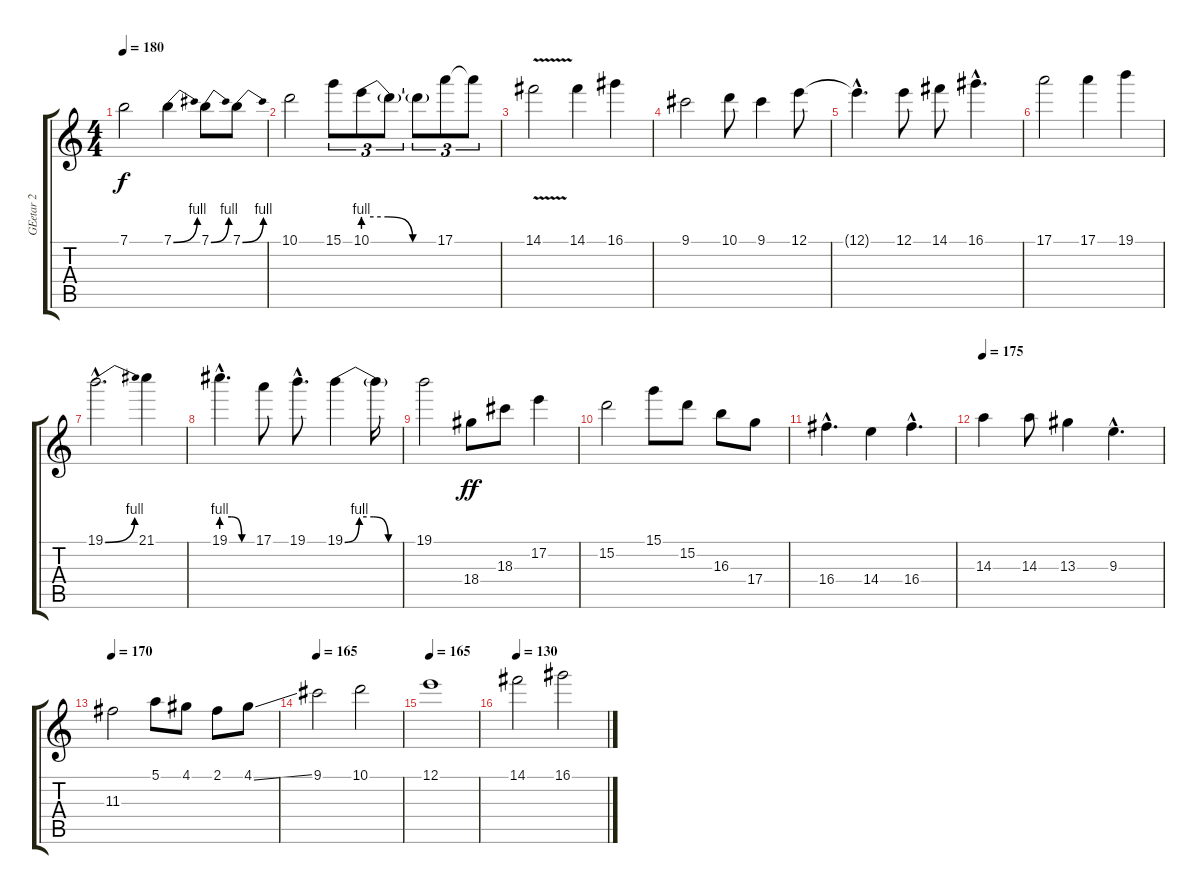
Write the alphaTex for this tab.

\track ("GEetar 2" "GEetar 2") {instrument overdrivenguitar}
\staff {score tabs}
\tuning (E4 B3 G3 D3 A2 E2) {hide}
\ts (4 4)
\tempo 180
\clef g2
\ks c
7.1{t}.2{dy f} 7.1{be (bend 0 0 60 4)}.4 7.1{be (bend 0 0 60 4)}.8 7.1{be (bend 0 0 60 4)}.8 |
10.1.2 15.1.8{tu (3 2)} 10.1{be (custom 0 4 20 4 40 0 60 0)}.8{tu (3 2)} 10.1{t}.8{tu (3 2)} 10.1{t}.8{tu (3 2)} 17.1.8{tu (3 2)} 17.1{t}.8{tu (3 2)} |
14.1{v}.2 14.1.4 16.1.4 |
9.1.2 10.1.8 9.1.4 12.1.8 |
12.1{hac t}.4{d} 12.1.8 14.1.8 16.1{hac}.4{d} |
17.1.2 17.1.4 19.1.4 |
19.1{be (bend 0 0 60 4) hac}.2{d} 21.1.4 |
19.1{be (custom 0 4 20 4 40 0 60 0) hac}.4{d} 17.1.8 19.1{hac}.8{d} 19.1{be (custom 0 0 15 4 30 4 45 0 60 0)}.4 19.1{t}.16 |
19.1.2 18.4.8{dy ff} 18.3.8 17.2.4 |
15.2.2 15.1.8 15.2.8 16.3.8 17.4.8 |
16.4{hac}.4{d} 14.4.4 16.4{hac}.4{d} |
\tempo 175
14.3.4 14.3.8 13.3.4 9.3{hac}.4{d} |
\tempo 170
11.3.2 5.1.8 4.1.8 2.1.8 4.1{ss}.8 |
\tempo 165
9.1.2 10.1.2 |
\tempo 160
\tempo 165
12.1.1 |
\tempo 130
14.1.2 16.1.2
